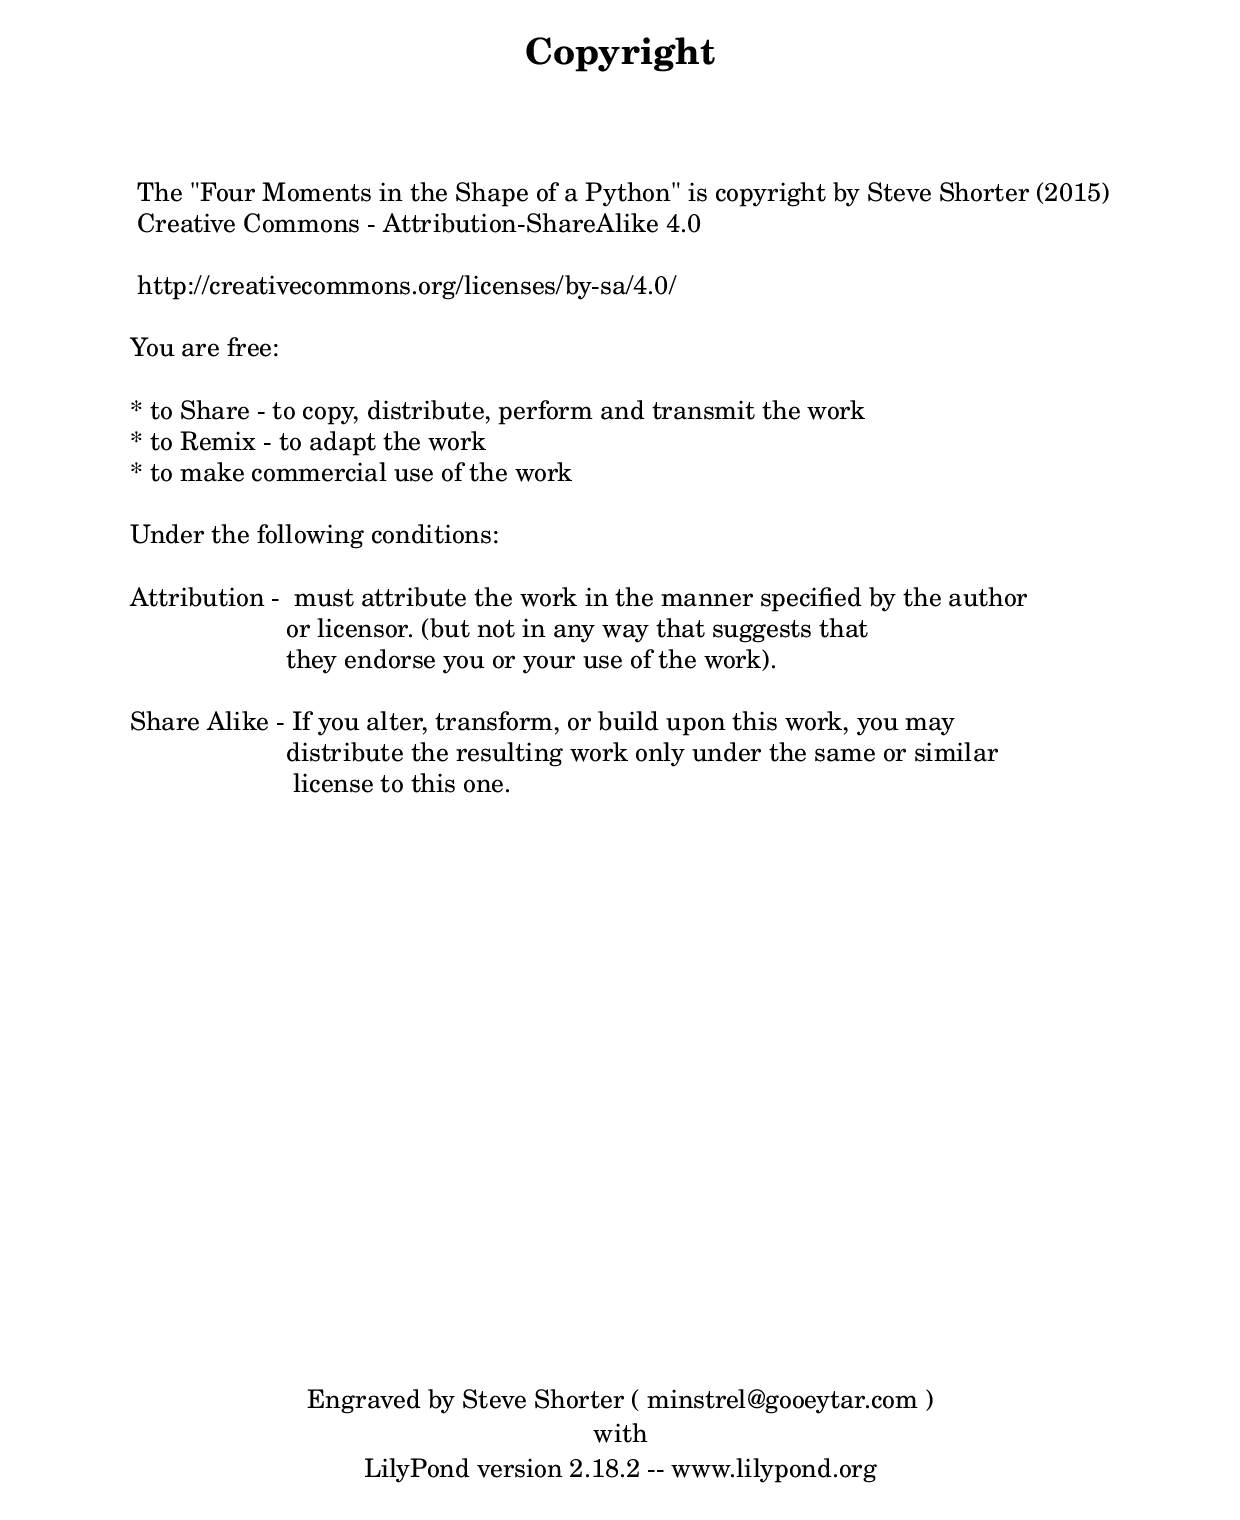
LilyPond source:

\version "2.18.2"

\bookpart {

    \paper { print-page-number = ##t }

    \header { title = "Copyright" }

    \tocItem \markup { Copyright }

    \markup { \column { 
	" "
	" "
	" "
	\fontsize #1 {

	" "
	"           The \"Four Moments in the Shape of a Python\" is copyright by Steve Shorter (2015) "
        "           Creative Commons - Attribution-ShareAlike 4.0"
	" "
	"           http://creativecommons.org/licenses/by-sa/4.0/"
	" "
	"          You are free:"
	" "
	"          * to Share - to copy, distribute, perform and transmit the work"
	"          * to Remix - to adapt the work"
	"          * to make commercial use of the work"
	" "
	"          Under the following conditions:"
	" "
	"          Attribution -  must attribute the work in the manner specified by the author"
        "                                or licensor. (but not in any way that suggests that"
        "                                they endorse you or your use of the work)."
        " "
	"          Share Alike - If you alter, transform, or build upon this work, you may"
        "                                distribute the resulting work only under the same or similar"
        "                                 license to this one."
	" "
	" "
	" "
	" "
	" "
	" "
	" "
	" "
	" "
	" "
	" "
	" "
	" "
	" "
	" "
	" "
	" "
	" "
	" "
	}
       }
    }
    \markup { \fill-line { \fontsize #1 "Engraved by Steve Shorter ( minstrel@gooeytar.com )" } } 
    \markup { \fill-line { \fontsize #1 " " } } 
    \markup { \fill-line { \fontsize #1 "with" } } 
    \markup { \fill-line { \fontsize #1 " " } } 
    \markup { \fill-line { \fontsize #1 "LilyPond version 2.18.2 -- www.lilypond.org" } } 
}
